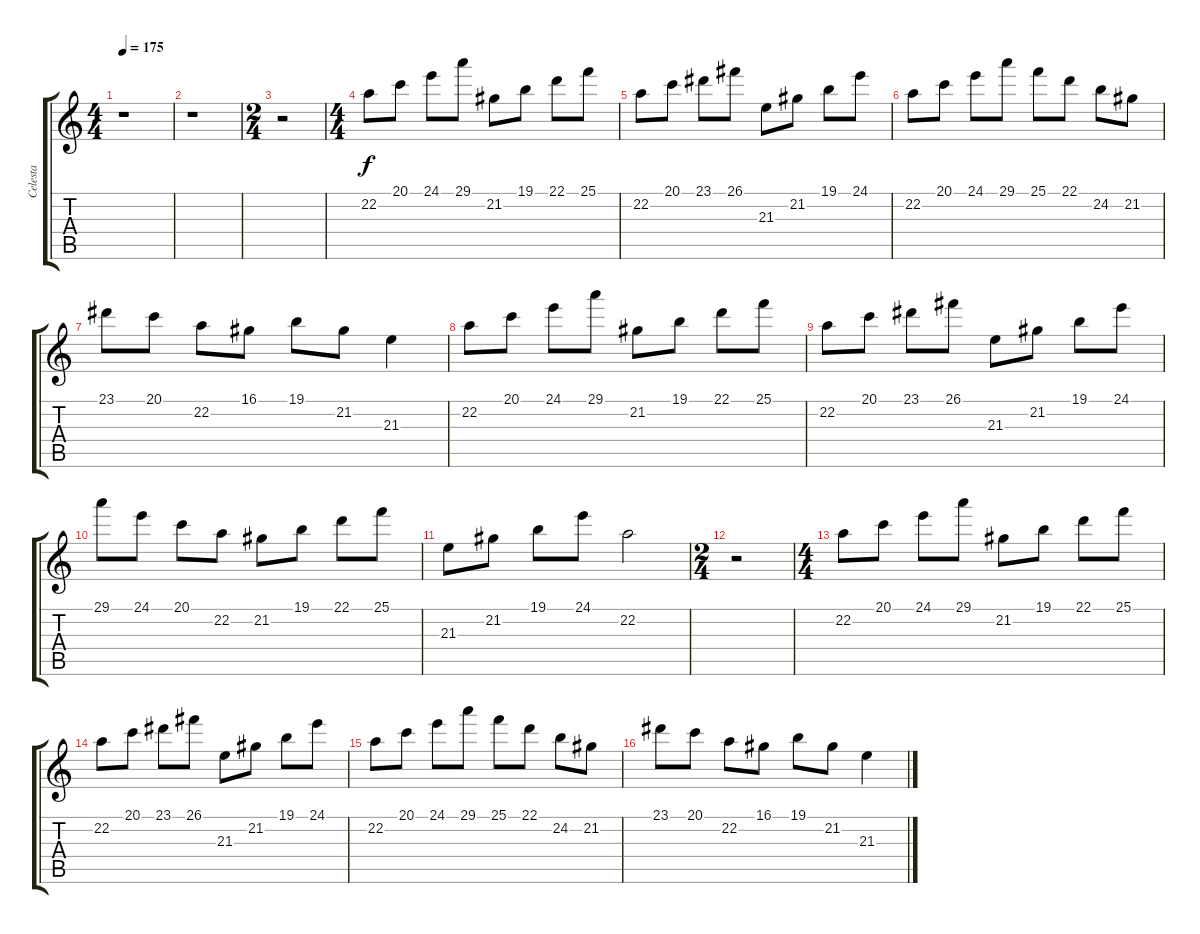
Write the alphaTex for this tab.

\track ("Celesta" "Celesta") {instrument celesta}
\staff {score tabs}
\tuning (E4 B3 G3 D3 A2 E2) {hide}
\ts (4 4)
\tempo 175
\clef g2
\ks c
r.1{dy f} |
r.1 |
\ts (2 4)
r.2 |
\ts (4 4)
22.2.8 20.1.8 24.1.8 29.1.8 21.2.8 19.1.8 22.1.8 25.1.8 |
22.2.8 20.1.8 23.1.8 26.1.8 21.3.8 21.2.8 19.1.8 24.1.8 |
22.2.8 20.1.8 24.1.8 29.1.8 25.1.8 22.1.8 24.2.8 21.2.8 |
23.1.8 20.1.8 22.2.8 16.1.8 19.1.8 21.2.8 21.3.4 |
22.2.8 20.1.8 24.1.8 29.1.8 21.2.8 19.1.8 22.1.8 25.1.8 |
22.2.8 20.1.8 23.1.8 26.1.8 21.3.8 21.2.8 19.1.8 24.1.8 |
29.1.8 24.1.8 20.1.8 22.2.8 21.2.8 19.1.8 22.1.8 25.1.8 |
21.3.8 21.2.8 19.1.8 24.1.8 22.2.2 |
\ts (2 4)
r.2 |
\ts (4 4)
22.2.8 20.1.8 24.1.8 29.1.8 21.2.8 19.1.8 22.1.8 25.1.8 |
22.2.8 20.1.8 23.1.8 26.1.8 21.3.8 21.2.8 19.1.8 24.1.8 |
22.2.8 20.1.8 24.1.8 29.1.8 25.1.8 22.1.8 24.2.8 21.2.8 |
23.1.8 20.1.8 22.2.8 16.1.8 19.1.8 21.2.8 21.3.4
